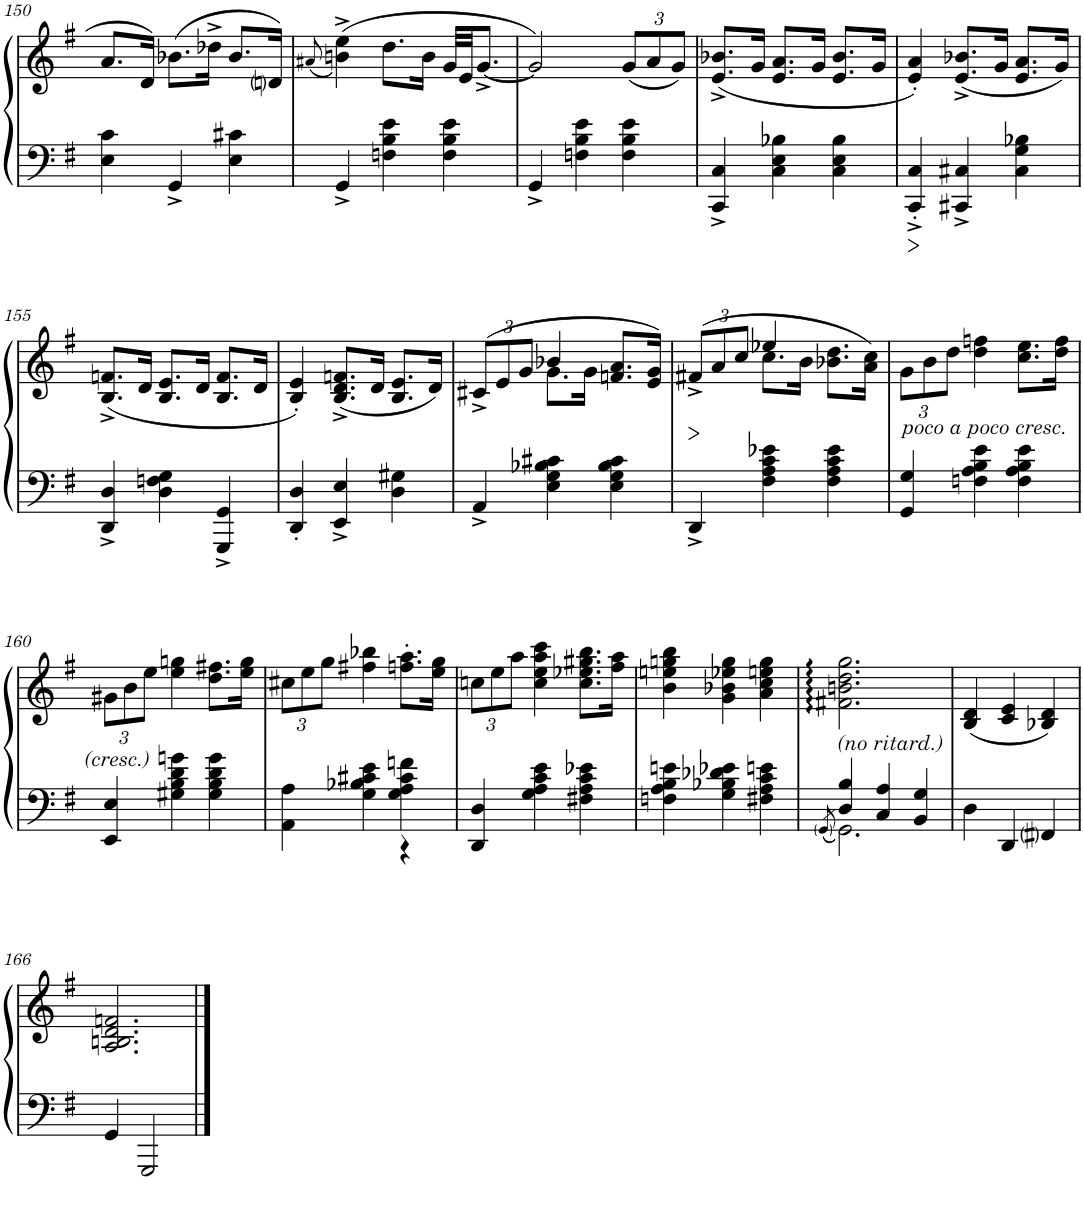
**kern	**kern	**dynam
*part1	*part1	*part1
*staff2	*staff1	*staff1/2
*I"Piano	*	*
*I'Pno.	*	*
!!LO:PB:g=z
*clefF4	*clefG2	*
*k[f#]	*k[f#]	*
*M3/4	*M3/4	*
=150	=150	=150
4E\ 4c\	8.a/L	.
.	16d/Jk	.
4GG^/	(8.b-X\L	.
.	16dd-X^\Jk	.
4E\ 4c#X\	8.b-/L	.
.	16dni/Jk)	.
=151	=151	=151
.	(8qa#X/	.
4GG^/	(4bn\^ 4ee\^)	.
4Fn\ 4B\ 4e\	8.dd\L	.
.	16b\Jk	.
4F\ 4B\ 4e\	32g/LLL	.
.	32e/JJ	.
.	[8.g^/J	.
=152	=152	=152
4GG^/	2g/])	.
4Fn\ 4B\ 4e\	.	.
*	*Xbrackettup	*
4F\ 4B\ 4e\	(12g/L	.
.	12a/	.
.	12g/J)	.
=153	=153	=153
4CC/^ 4C/^	(8.e/^ 8.b-X/^L	.
.	16g/Jk	.
4C\ 4E\ 4B-X\	8.e/ 8.a/L	.
.	16g/Jk	.
4C\ 4E\ 4B-\	8.e/ 8.b-/L	.
.	16g/Jk	.
=154	=154	=154
!	!	!LO:HP:b=2
4CC/'^ 4C/'^	4e/' 4a/')	>
4CC#X/^ 4C#X/^	(8.e/^ 8.b-X/^L	.
.	16g/Jk	.
4C#\ 4G\ 4B-X\	8.e/ 8.a/L	.
.	16g/Jk)	.
!!LO:LB:g=z
=155	=155	=155
4DD/^ 4D/^	(8.B/^< 8.fn/^<L	.
.	16d/Jk	.
4D\ 4Fn\ 4G\	8.B/ 8.e/L	.
.	16d/Jk	.
4GGG/^ 4GG/^	8.B/ 8.f/L	.
.	16d/Jk	.
=156	=156	=156
4DD/' 4D/'	4B/' 4e/')	.
4EE/^ 4E/^	(8.B/^ 8.d/^ 8.fn/^L	.
.	16d/Jk	.
4D\ 4G#X\	8.B/ 8.e/L	.
.	16d/Jk)	.
=157	=157	=157
*	*^	*
4AA^/	(12c#X^</L	4ryy	.
.	12e/	.	.
.	12g/J	.	.
4E\ 4G\ 4B-X\ 4c#X\	4b-X/	8.g\L	.
.	.	16g\Jk	.
4E\ 4G\ 4B-\ 4c#\	8.fn/ 8.a/L	4ryy	.
.	16e/ 16g/Jk)	.	.
*	*v	*v	*
.	.	]
=158	=158	=158
*	*^	*
4DD^/	(12f#X^</L	4ryy	.
.	12a/	.	.
.	12cc/J	.	.
4F#\ 4A\ 4c\ 4e-X\	4ee-X/	8.cc\L	.
.	.	16b\Jk	.
4F#\ 4A\ 4c\ 4e-\	8.b-X\ 8.dd\L	4ryy	.
.	16a\ 16cc\Jk)	.	.
*	*v	*v	*
=159	=159	=159
!	!LO:TX:b:i:t=poco a poco cresc.	!
4GG/ 4G/	12g\L	.
.	12b\	.
.	12dd\J	.
4Fn\ 4A\ 4B\ 4e\	4dd\ 4ffn\	.
4F\ 4A\ 4B\ 4e\	8.cc\ 8.ee\L	.
.	16dd\ 16ff\Jk	.
!!LO:LB:g=z
=160	=160	=160
4EE/ 4E/	12g#X\L	.
.	12b\	.
.	12ee\J	.
4G#X\ 4B\ 4d\ 4gn\	4ee\ 4ggn\	.
4G#\ 4B\ 4d\ 4g\	8.dd\ 8.ff#X\L	.
.	16ee\ 16gg\Jk	.
=161	=161	=161
*^	*	*
4AA\ 4A\	2ryy	12cc#X\L	.
.	.	12ee\	.
.	.	12gg\J	.
4G\ 4B-X\ 4c#X\ 4e\	.	4ff#X\ 4bb-X\	.
4G\ 4A\ 4c#\ 4fn\	4r	8.ffn\' 8.aa\'L	.
.	.	16ee\ 16gg\Jk	.
*v	*v	*	*
=162	=162	=162
4DD/ 4D/	12ccn\L	.
.	12ee\	.
.	12aa\J	.
4G\ 4A\ 4c\ 4e\	4cc\ 4ee\ 4aa\ 4ccc\	.
4F#X\ 4A\ 4c\ 4e-X\	8.cc\ 8.ee-X\ 8.gg#X\ 8.bb\L	.
.	16ff#\ 16aa\Jk	.
=163	=163	=163
4Fn\ 4A\ 4B\ 4en\	4b\ 4een\ 4ggn\ 4bb\	.
4G\ 4B-X\ 4d-X\ 4e-X\	4g\ 4b-X\ 4ee-X\ 4gg\	.
4F#X\ 4A\ 4c\ 4en\	4a\ 4cc\ 4een\ 4gg\	.
=164	=164	=164
*^	*	*
.	8qGG/	.	.
!	!	!LO:TX:b:i:t=(no ritard.)	!
4D/ 4B/	2.GG\	2.f#X\: 2.bn\: 2.dd\: 2.gg\:	.
4C/ 4A/	.	.	.
4BB/ 4G/	.	.	.
*v	*v	*	*
=165	=165	=165
4D\	(4B/ 4d/	.
4DD/	4c/ 4e/	.
4FF#i/	4B-X/ 4d/)	.
!!LO:LB:g=z
=166	=166	=166
4GG/	2.A/ 2.Bn/ 2.d/ 2.fn/	.
2GGG/	.	.
==	==	==
*-	*-	*-
